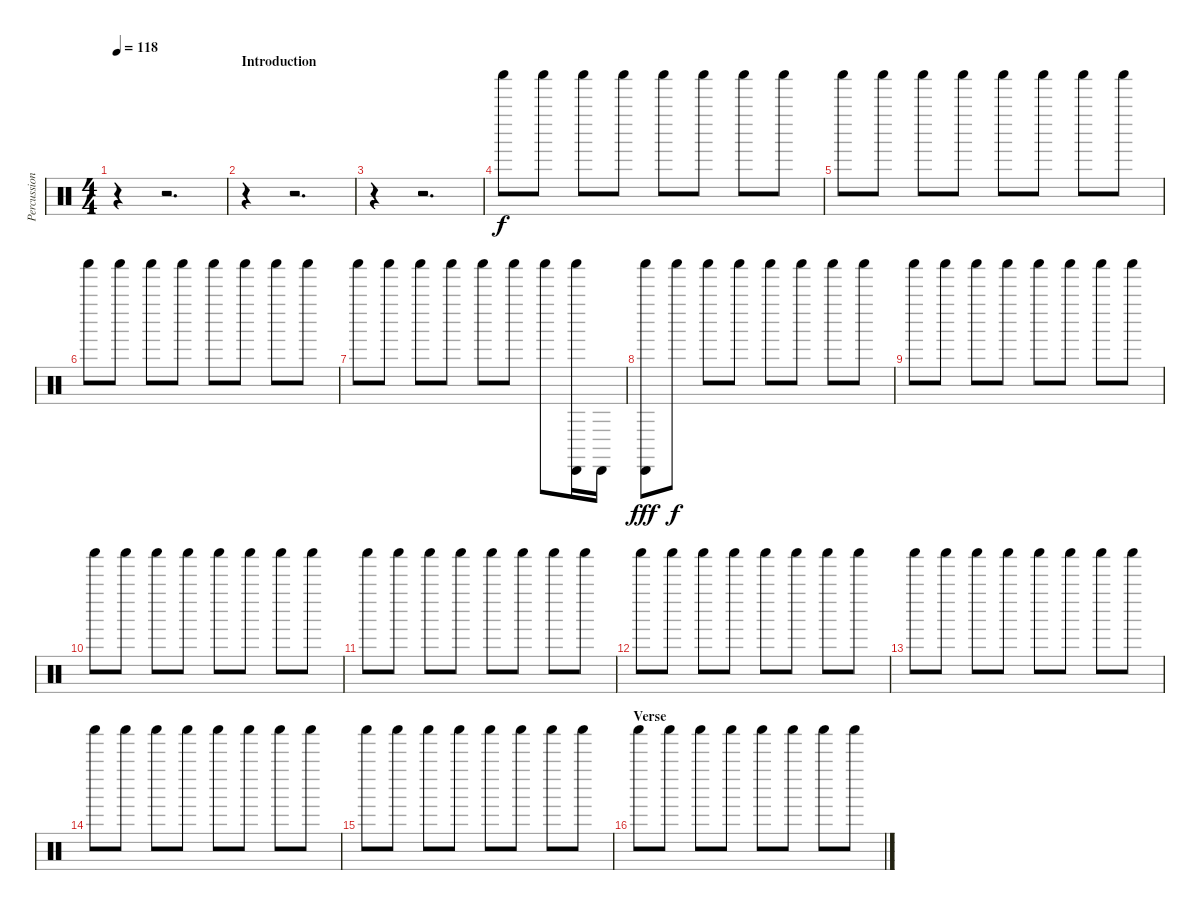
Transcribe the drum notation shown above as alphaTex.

\track ("Percussions" "Percussion") {instrument percussion}
\staff {score}
\articulation defaults
\ts (4 4)
\tempo 118
\clef neutral
\ks c
r.4{dy f} r.2{d} |
\section ("" "Introduction")
r.4 r.2{d} |
r.4 r.2{d} |
"Shaker (hit)".8 "Shaker (hit)".8 "Shaker (hit)".8 "Shaker (hit)".8 "Shaker (hit)".8 "Shaker (hit)".8 "Shaker (hit)".8 "Shaker (hit)".8 |
"Shaker (hit)".8 "Shaker (hit)".8 "Shaker (hit)".8 "Shaker (hit)".8 "Shaker (hit)".8 "Shaker (hit)".8 "Shaker (hit)".8 "Shaker (hit)".8 |
"Shaker (hit)".8 "Shaker (hit)".8 "Shaker (hit)".8 "Shaker (hit)".8 "Shaker (hit)".8 "Shaker (hit)".8 "Shaker (hit)".8 "Shaker (hit)".8 |
"Shaker (hit)".8 "Shaker (hit)".8 "Shaker (hit)".8 "Shaker (hit)".8 "Shaker (hit)".8 "Shaker (hit)".8 "Shaker (hit)".8 ("Shaker (hit)" "Cabasa (hit)").16 "Cabasa (hit)".16 |
("Shaker (hit)" "Cabasa (hit)").8{dy fff} "Shaker (hit)".8{dy f} "Shaker (hit)".8 "Shaker (hit)".8 "Shaker (hit)".8 "Shaker (hit)".8 "Shaker (hit)".8 "Shaker (hit)".8 |
"Shaker (hit)".8 "Shaker (hit)".8 "Shaker (hit)".8 "Shaker (hit)".8 "Shaker (hit)".8 "Shaker (hit)".8 "Shaker (hit)".8 "Shaker (hit)".8 |
"Shaker (hit)".8 "Shaker (hit)".8 "Shaker (hit)".8 "Shaker (hit)".8 "Shaker (hit)".8 "Shaker (hit)".8 "Shaker (hit)".8 "Shaker (hit)".8 |
"Shaker (hit)".8 "Shaker (hit)".8 "Shaker (hit)".8 "Shaker (hit)".8 "Shaker (hit)".8 "Shaker (hit)".8 "Shaker (hit)".8 "Shaker (hit)".8 |
"Shaker (hit)".8 "Shaker (hit)".8 "Shaker (hit)".8 "Shaker (hit)".8 "Shaker (hit)".8 "Shaker (hit)".8 "Shaker (hit)".8 "Shaker (hit)".8 |
"Shaker (hit)".8 "Shaker (hit)".8 "Shaker (hit)".8 "Shaker (hit)".8 "Shaker (hit)".8 "Shaker (hit)".8 "Shaker (hit)".8 "Shaker (hit)".8 |
"Shaker (hit)".8 "Shaker (hit)".8 "Shaker (hit)".8 "Shaker (hit)".8 "Shaker (hit)".8 "Shaker (hit)".8 "Shaker (hit)".8 "Shaker (hit)".8 |
"Shaker (hit)".8 "Shaker (hit)".8 "Shaker (hit)".8 "Shaker (hit)".8 "Shaker (hit)".8 "Shaker (hit)".8 "Shaker (hit)".8 "Shaker (hit)".8 |
\section ("" "Verse")
"Shaker (hit)".8 "Shaker (hit)".8 "Shaker (hit)".8 "Shaker (hit)".8 "Shaker (hit)".8 "Shaker (hit)".8 "Shaker (hit)".8 "Shaker (hit)".8
